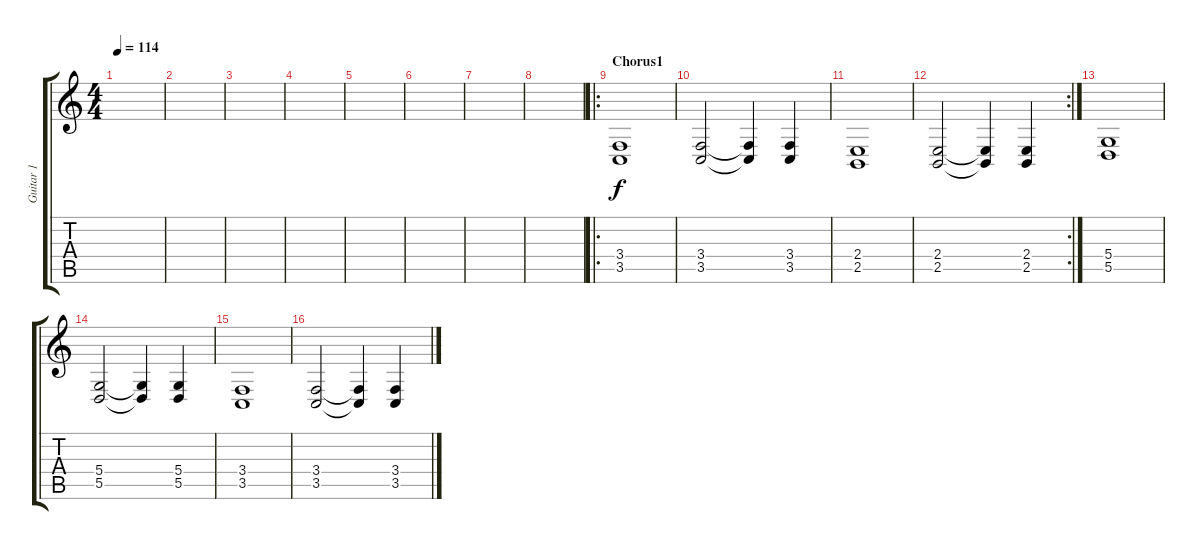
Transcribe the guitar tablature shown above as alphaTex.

\track ("Guitar 1" "Guitar 1") {instrument lead1square}
\staff {score tabs}
\tuning (E4 B3 G3 D3 A2 E2) {hide}
\ts (4 4)
\tempo 114
\clef g2
\ks c
|
|
|
|
|
|
|
|
\ro
\section ("" "Chorus1")
(3.4 3.5).1 |
(3.4 3.5).2 (3.4{t} 3.5{t}).4 (3.4 3.5).4 |
(2.4 2.5).1 |
\rc 2
(2.4 2.5).2 (2.4{t} 2.5{t}).4 (2.4 2.5).4 |
(5.4 5.5).1 |
(5.4 5.5).2 (5.4{t} 5.5{t}).4 (5.4 5.5).4 |
(3.4 3.5).1 |
(3.4 3.5).2 (3.4{t} 3.5{t}).4 (3.4 3.5).4
